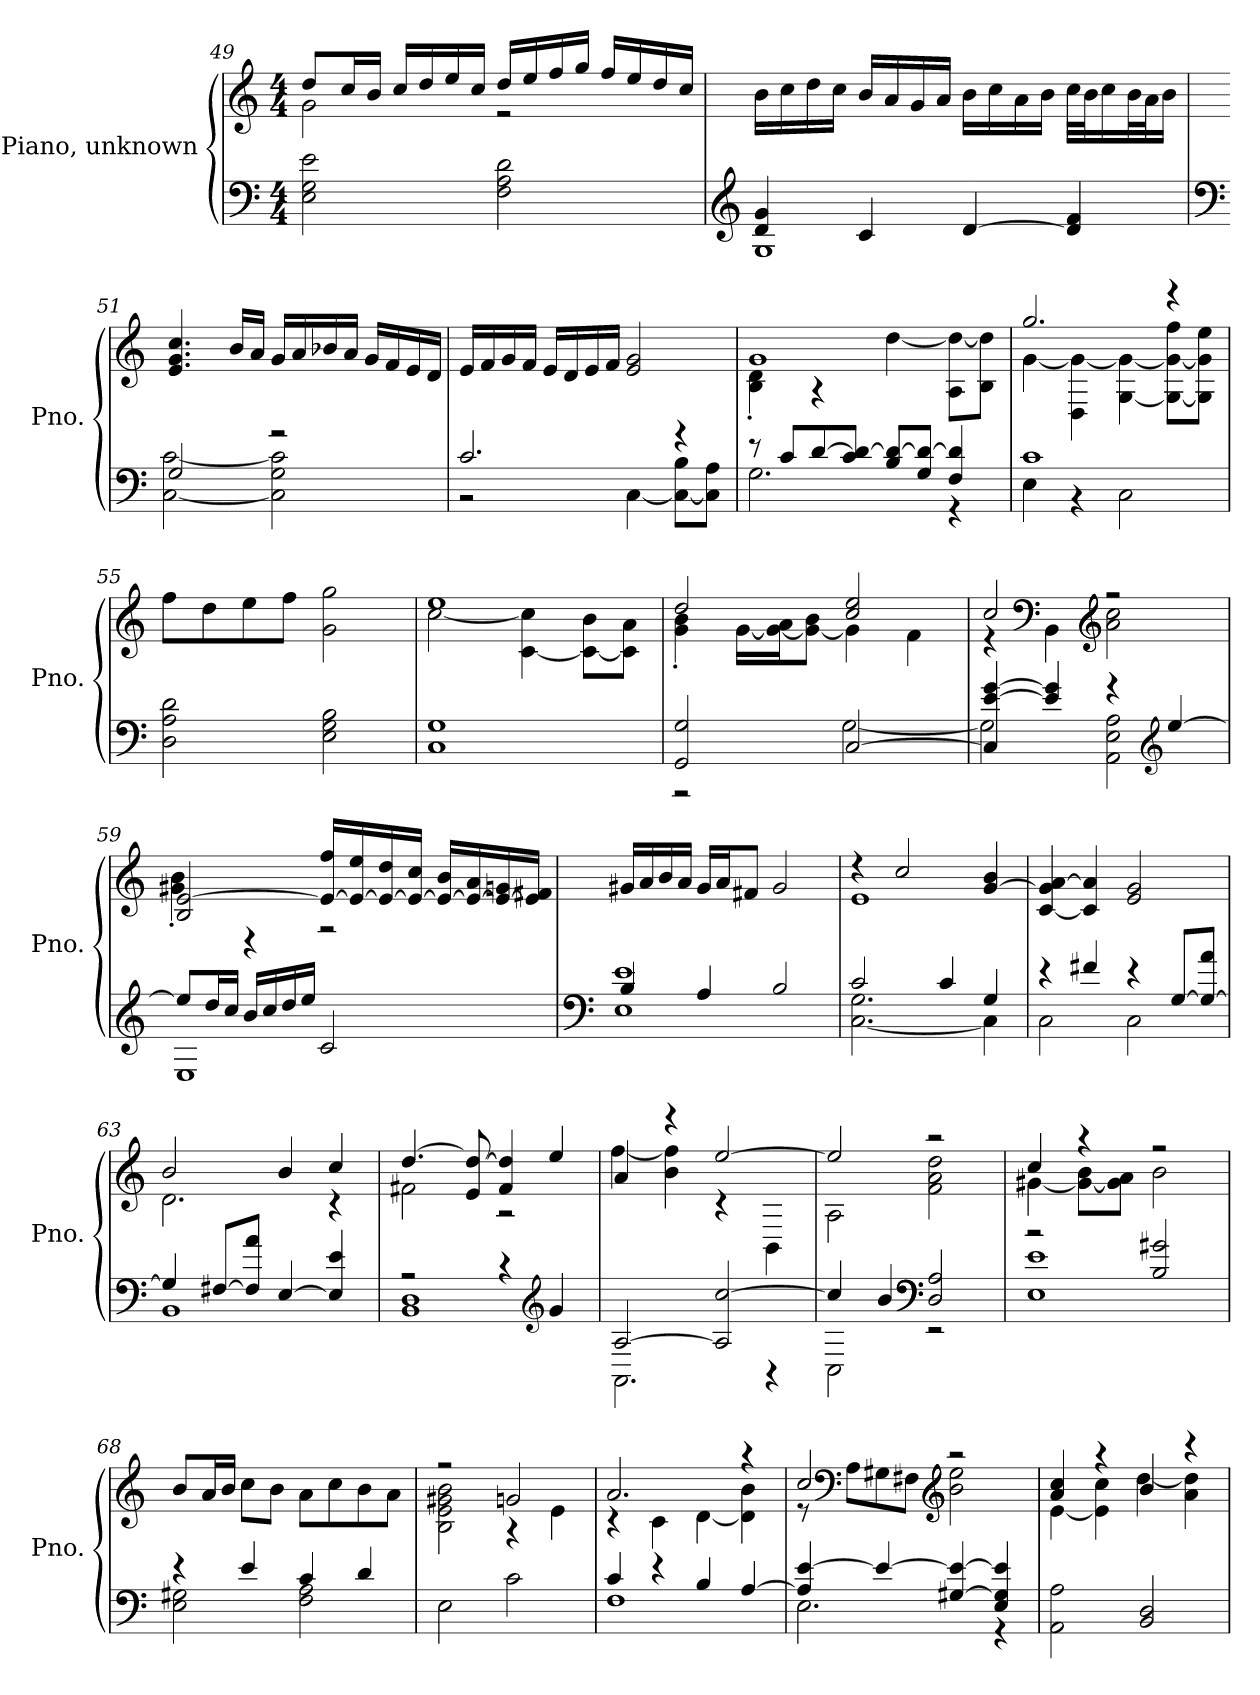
**kern	**kern
*part1	*part1
*staff2	*staff1
*I"Piano, unknown	*
*I'Pno.	*
!!LO:LB:g=z
*clefF4	*clefG2
*k[]	*k[]
*M4/4	*M4/4
=49	=49
*	*^
2E\ 2G\ 2e\	8dd/L	2g\
.	16cc/L	.
.	16b/JJ	.
.	16cc/LL	.
.	16dd/	.
.	16ee/	.
.	16cc/JJ	.
2F\ 2A\ 2d\	16dd/LL	2r
.	16ee/	.
.	16ff/	.
.	16gg/JJ	.
.	16ff/LL	.
.	16ee/	.
.	16dd/	.
.	16cc/JJ	.
*	*v	*v
=50	=50
*clefG2	*
*^	*
4d/ 4g/	1G	16b\LL
.	.	16cc\
.	.	16dd\
.	.	16cc\JJ
4c/	.	16b/LL
.	.	16a/
.	.	16g/
.	.	16a/JJ
[4d/	.	16b\LL
.	.	16cc\
.	.	16a\
.	.	16b\JJ
4d/] 4f/	.	32cc\LLL
.	.	32b\J
.	.	16cc\
.	.	32b\L
.	.	32a\J
.	.	16b\JJ
!!LO:PB:g=z
=51	=51	=51
*clefF4	*	*
2G/	[2C\ [2c\	4.e/ 4.g/ 4.cc/
.	.	16b/LL
.	.	16a/JJ
2r	2C\] 2G\ 2c\]	16g/LL
.	.	16a/
.	.	16b-X/
.	.	16a/JJ
.	.	16g/LL
.	.	16f/
.	.	16e/
.	.	16d/JJ
=52	=52	=52
2.c/	2r	16e/LL
.	.	16f/
.	.	16g/
.	.	16f/JJ
.	.	16e/LL
.	.	16d/
.	.	16e/
.	.	16f/JJ
.	[4C\	2e/ 2g/
4r	8C\_ 8B\L	.
.	8C\] 8A\J	.
=53	=53	=53
*	*	*^
8r	2.G\	1g	4B\' 4d\'
8c/L	.	.	.
[8d/	.	.	4r
8c/ 8d/_J	.	.	.
8B/ 8d/_L	.	.	[4dd\
8G/ 8d/_J	.	.	.
4F/ 4d/]	4r	.	8A\ 8dd\_L
.	.	.	8B\ 8dd\]J
!!LO:LB:g=z	!!
=54	=54	=54	=54
1c	4E\	2.gg/	[4g\
.	4r	.	4D\ 4g\_
.	2C\	.	[4G\ 4g\_
.	.	4r	8G\_ 8g\_ 8ff\L
.	.	.	8G\] 8g\] 8ee\J
*v	*v	*	*
*	*v	*v
=55	=55
2D\ 2A\ 2d\	8ff\L
.	8dd\
.	8ee\
.	8ff\J
2E\ 2G\ 2B\	2g\ 2gg\
=56	=56
*	*^
1C 1G	1ee	[2cc\
.	.	[4c\ 4cc\]
.	.	8c\_ 8b\L
.	.	8c\] 8a\J
=57	=57	=57
*^	*	*
2GG/ 2G/	2r	2dd/	4g\' 4b\'
.	.	.	[16g\LL
.	.	.	16g\_ 16a\J
.	.	.	8g\_ 8b\J
[2C/	[2G\	2cc/ 2ee/	4g\]
.	.	.	4f\
=58	=58	=58	=58
4C/] [4e/ [4g/	2G\]	2cc/	4r
*	*	*clefF4	*
4e/] 4g/]	.	.	4BB\
*	*	*clefG2	*
4r	2AA\ 2E\ 2A\	2r	2a\ 2cc\
*clefG2	*	*	*
[4ee/	.	.	.
!!LO:LB:g=z	!!
=59	=59	=59	=59
8ee/L]	1E	2B/ [2e/	4g#X\' 4b\'
16dd/L	.	.	.
16cc/JJ	.	.	.
16b/LL	.	.	4r
16cc/	.	.	.
16dd/	.	.	.
16ee/JJ	.	.	.
2c/	.	16e/_ 16ff/LL	2r
.	.	16e/_ 16ee/	.
.	.	16e/_ 16dd/	.
.	.	16e/_ 16cc/JJ	.
.	.	16e/_ 16b/LL	.
.	.	16e/_ 16a/	.
.	.	16e/_ 16gn/	.
.	.	16e/] 16f#X/JJ	.
*	*	*v	*v
=60	=60	=60
*clefF4	*	*
4B/	1E 1e	16g#X/LL
.	.	16a/
.	.	16b/
.	.	16a/JJ
4A/	.	16g#/LL
.	.	16a/J
.	.	8f#X/J
2B/	.	2g#/
=61	=61	=61
*	*	*^
2c/	[2.C\ 2.G\	4r	1e
.	.	2cc/	.
4c/	.	.	.
4G/	4C\]	[4g/ 4b/	.
*	*	*v	*v
=62	=62	=62
4r	2C\	[4c/ 4g/] [4a/
4f#X/	.	4c/] 4a/]
4r	2C\	2e/ 2g/
[8G/L	.	.
8G/_ 8a/J	.	.
!!LO:LB:g=z
=63	=63	=63
*	*	*^
4G/]	1BB	2b/	2.d\
[8F#X/L	.	.	.
8F#/] 8a/J	.	.	.
[4E/	.	4b/	.
4E/] 4e/	.	4cc/	4r
=64	=64	=64	=64
2r	1BB 1D	[4.dd/	2f#X\
.	.	8e/ 8dd/_	.
4r	.	4f#/ 4dd/]	2r
*clefG2	*	*	*
4g/	.	4ee/	.
=65	=65	=65	=65
[2A/	2.AA\	4a/	[4ff\
.	.	4r	4b\ 4ff\]
2A/] [2cc/	.	[2ee/	4r
.	4r	.	4BB\
=66	=66	=66	=66
4cc/]	2C\	2ee/]	2A\
4b/	.	.	.
*clefF4	*	*	*
2D/ 2A/	2r	2r	2f\ 2a\ 2dd\
=67	=67	=67	=67
2r	1E 1e	4cc/	[4g#X\
.	.	4r	8g#\_ 8b\L
.	.	.	8g#\] 8a\J
2B/ 2g#X/	.	2r	2b\
*	*	*v	*v
!!LO:LB:g=z
=68	=68	=68
4r	2E\ 2G#X\	8b/L
.	.	16a/L
.	.	16b/JJ
4e/	.	8cc\L
.	.	8b\J
4c/	2F\ 2A\	8a\L
.	.	8cc\
4d/	.	8b\
.	.	8a\J
*v	*v	*
=69	=69
*	*^
2E\	2r	2B\ 2e\ 2g#X\ 2b\
2c\	2gn/	4r
.	.	4e\
=70	=70	=70
*^	*	*
4c/	1F	2.a/	4r
4r	.	.	4c\
4B/	.	.	[4d\
[4A/	.	4r	4d\] 4b\
=71	=71	=71	=71
4A/] [4e/	2.E\	2cc/	8r
*	*	*clefF4	*
.	.	.	8A\L
4e/_	.	.	8G#X\
.	.	.	8F#X\J
*	*	*clefG2	*
[4G#X/ 4e/_	.	2r	2b\ 2ee\
4E/ 4G#/] 4e/]	4r	.	.
*v	*v	*	*
=72	=72	=72
2AA\ 2A\	4a/ 4cc/	[4e\
.	4r	4e\] 4cc\
2BB/ 2D/	4b/	[4dd\
.	4r	4a\ 4dd\]
*	*v	*v
=	=
*-	*-
